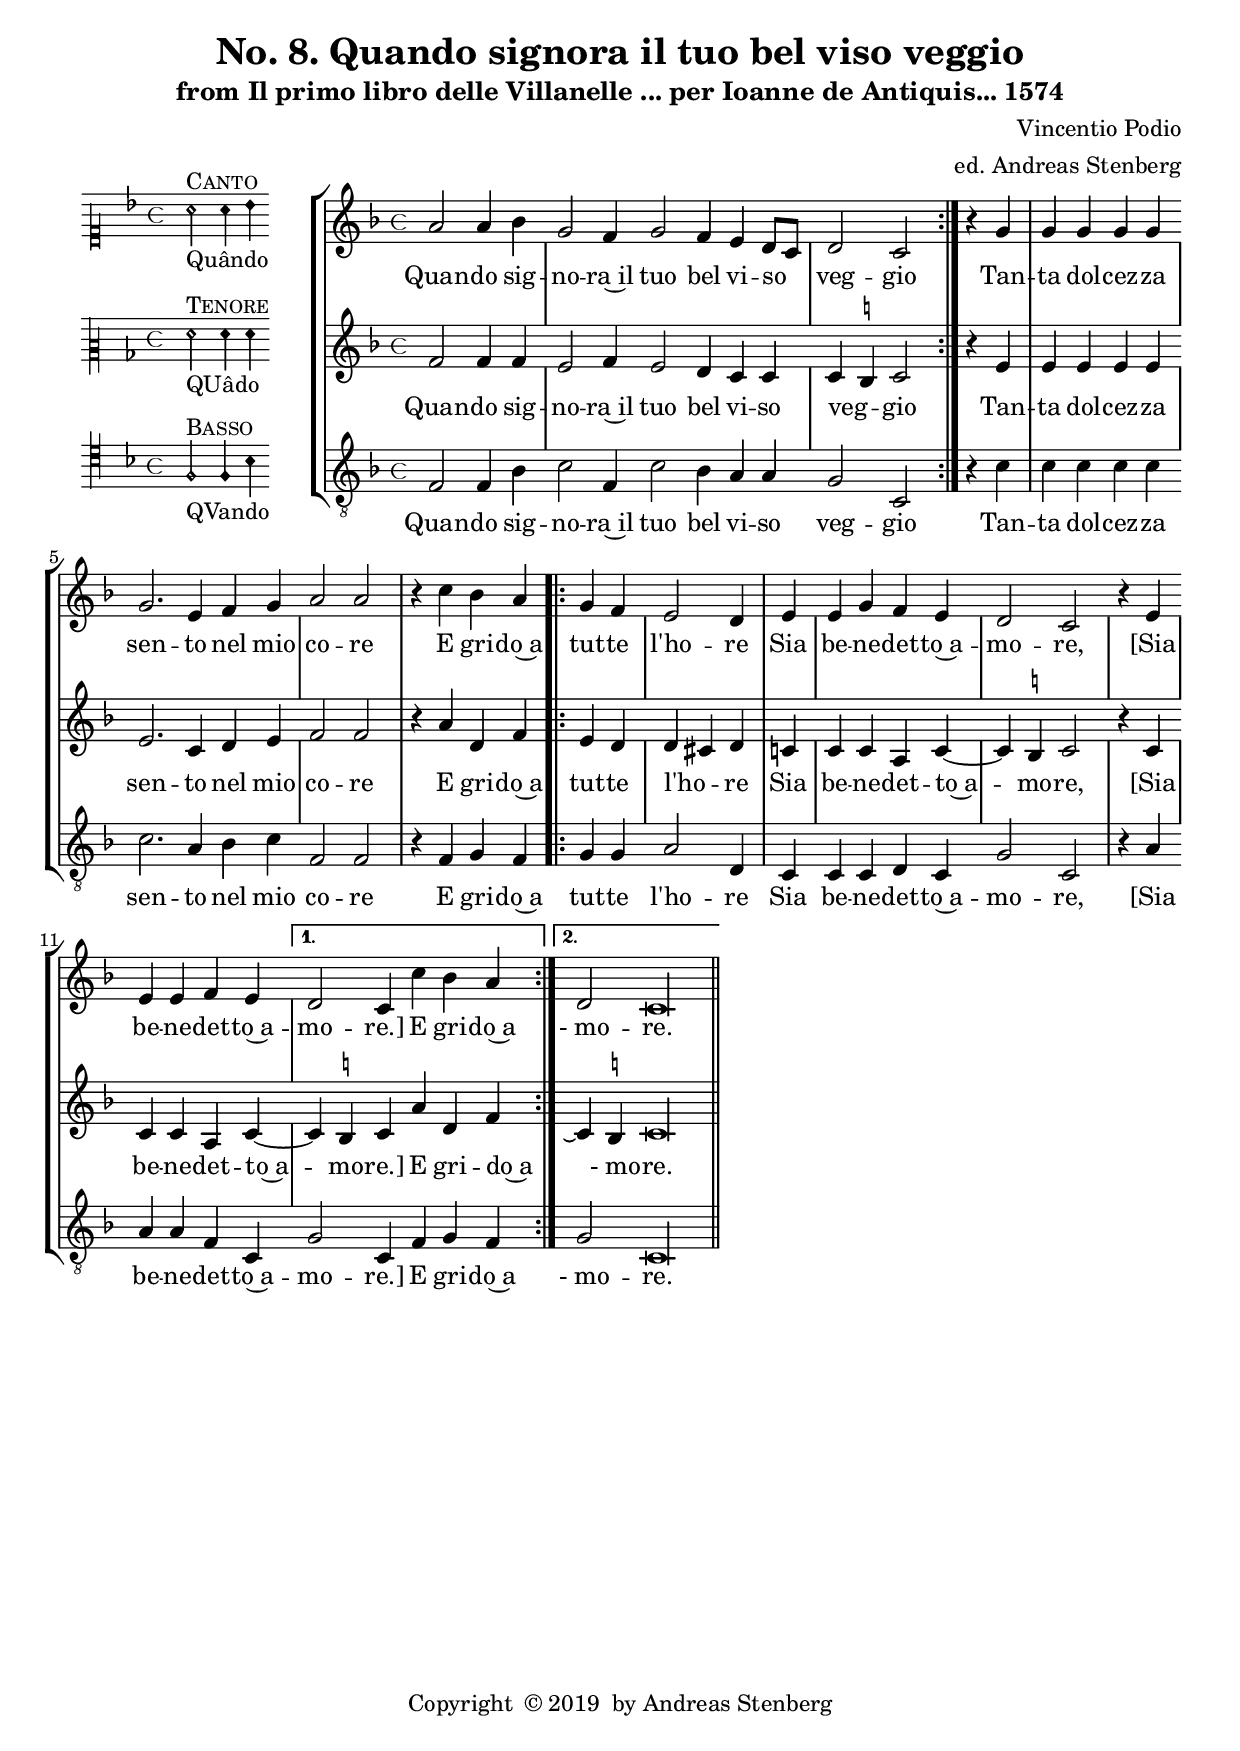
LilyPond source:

\version "2.18.0"
\include "deutsch.ly"
#(append! supported-clefs '(("mensural-f3" . ("clefs.mensural.f" 0 0))))
ficta = \once \set suggestAccidentals =##t
\header {
  title = "No. 8. Quando signora il tuo bel viso veggio"
  subtitle = "from Il primo libro delle Villanelle ... per Ioanne de Antiquis... 1574"
  composer = "Vincentio Podio"
  arranger = "ed. Andreas Stenberg"
  poet = ""
  meter =""
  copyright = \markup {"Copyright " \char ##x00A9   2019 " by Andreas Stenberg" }
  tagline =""
}
global = {
  \key f \major
  \override Staff.TimeSignature.style = #'mensural
}
%% PDF p.19 - 20.
sopMusic = \relative c' {

  \set Score.tempoHideNote = ##t
  \tempo 2 = 76
  \time 4/4
  \set Timing.measureLength = #(ly:make-moment 2/2)
  \override Staff.BarLine.transparent =##t
  \repeat volta 2 {
    a'2 a4 b4
    \set Timing.measureLength = #(ly:make-moment 4/2)
    g2 f4 g2 f4 e4 d8( c8)
    \set Timing.measureLength = #(ly:make-moment 3/2)
    d2 c2
    \revert Staff.BarLine.transparent
  }
  \set Timing.measureLength = #(ly:make-moment 3/2)
  r4 g'4
      \set Timing.measureLength = #(ly:make-moment 2/2)
  g4 g4
  g4 g4 				%% end of first line in orig.
  \override Staff.BarLine.transparent =##t
    \set Timing.measureLength = #(ly:make-moment 3/2)
  g2.
  e4 f4 g4
  \set Timing.measureLength = #(ly:make-moment 2/2)
  a2 a2
  \revert Staff.BarLine.transparent
  \set Timing.measureLength = #(ly:make-moment 3/2)
  r4 c4 b4 a4
  \repeat volta 2 {
    g4 f4     \override Staff.BarLine.transparent =##t
    \override Staff.BarLine.transparent =##t
    \set Timing.measureLength = #(ly:make-moment 2/2)
    e2
    d4 \revert Staff.BarLine.transparent
    \bar "|" e4 \override Staff.BarLine.transparent =##t
    e4 g4 f4 e4
    \set Timing.measureLength = #(ly:make-moment 3/2)
    d2
    c2					%5 end of second line.
    r4 e4
    \set Timing.measureLength = #(ly:make-moment 2/2)
    e4 e4 f4 e4
  }
  \alternative {
    { \set Timing.measureLength = #(ly:make-moment 3/2)
      d2 c4 \revert Staff.BarLine.transparent c'4 b4 a4 }
    { \cadenzaOn d,2
      c\longa*1/4 }
  }

  \bar "||"
}
sopWords = \lyricmode {
  Quan -- do sig -- no -- ra~il tuo bel vi -- so veg -- gio
  Tan -- ta dol -- cez -- za sen -- to nel mio co -- re
  E gri -- do~a tut -- te l'ho -- re
  Sia be -- ne -- det -- to~a -- mo -- re,
  [Sia be -- ne -- det -- to~a -- mo -- re.]
  E gri -- do~a
  "- mo" -- re.
}
%% PDF p. 67 - 68.
altoMusic = \relative c' {
  \override Staff.BarLine.transparent  =##t
  \repeat volta 2 {
    f2 f4 f4
    e2 f4 e2 d4 c4 c4
    c4( \ficta h4) c2
    \revert Staff.BarLine.transparent
  }
  r4 e4 e4 e4
  \override Staff.BarLine.transparent =##t
  e4 e4				%% end of first line in orig.
  e2.
  c4 d4 e4
  f2 f2
  \revert Staff.BarLine.transparent
  r4 a4 d,4 f4
  \repeat volta 2 {
    e4 d4
    \override Staff.BarLine.transparent =##t
    d4( cis4)
    d4 \revert Staff.BarLine.transparent
    c4\override Staff.BarLine.transparent =##t
     c4 c4
    a4 c4~ c4 \ficta h4				%% end of second line.
    c2 r4 c4
    \override Staff.BarLine.transparent =##t
    c4 c4 a4 c4~
  }
  \alternative {
    { c4 \ficta h4 c4 a'4 d,4 f4 \revert Staff.BarLine.transparent }
    { c4\repeatTie \ficta h4 c\longa*1/4 }
  }
}
altoWords = \lyricmode {
  Quan -- do sig -- no -- ra~il tuo bel vi -- so veg -- gio
  Tan -- ta dol -- cez -- za sen -- to nel mio co -- re
  E gri -- do~a tut -- te l'ho -- re
  Sia be -- ne -- det -- to~a -- mo -- re,
  [Sia be -- ne -- det -- to~a -- mo -- re.]
  E gri -- do~a
  _ "- mo" -- re.
}
%% PDF p.115 - 116
bassMusic = \relative c {
  \clef "G_8"
  \override Staff.BarLine.transparent =##t
  \repeat volta 2 {
    f2 f4 b4
    c2 f,4 c'2 b4 a4 a4
    g2 c,2
    \revert Staff.BarLine.transparent
  }
  r4 c'4 c4 c4
  \override Staff.BarLine.transparent =##t
  c c4					%% end of first line in orig.
  c2.
  a4 b4 c4
  f,2 f2
  \revert Staff.BarLine.transparent
  r4 f4 g4 f4
  \repeat volta 2 {
    g4 g4 \override Staff.BarLine.transparent =##t
    a2
    d,4 \revert Staff.BarLine.transparent
    c4\override Staff.BarLine.transparent =##t
     c4 c4
    \override Staff.BarLine.transparent =##t
    d4 c4 g'2				%% end of second line.
    c,2 \revert Staff.BarLine.transparent \bar "|"
    r4 a'4 \override Staff.BarLine.transparent =##t a4 a4
    f4 c4
  }
  \alternative {
    { g'2 c,4 f4 g4 f4  \revert Staff.BarLine.transparent }
    { g2 c,\longa*1/4 }
  }
}

bassWords = \lyricmode {
  Quan -- do sig -- no -- ra~il tuo bel vi -- so veg -- gio
  Tan -- ta dol -- cez -- za sen -- to nel mio co -- re
  E gri -- do~a tut -- te l'ho -- re
  Sia be -- ne -- det -- to~a -- mo -- re,
  [Sia be -- ne -- det -- to~a -- mo -- re.]
  E gri -- do~a
  "- mo" -- re.
}
incipitDiscantus = \markup {
  \score {
    {
      %      \set Staff.instrumentName = #"Tenor "
      \override NoteHead.style = #'neomensural
      \override Rest.style = #'neomensural
      \override Staff.TimeSignature.style = #'mensural
      \override Staff.KeySignature.style = #'petrucci
      \cadenzaOn
      \clef "petrucci-c1"
      \key f \major
      \time 4/4

      a'2^\markup { \smallCaps"Canto"}
      _"Quândo"
      a'4 b'4
    }
    \layout {
      \context {
        \Voice
        \remove "Ligature_bracket_engraver"
        \consists "Mensural_ligature_engraver"
      }
      line-width = 4.5\cm
    }
  }
}


incipitAltus = \markup {
  \score {
    {
      %      \set Staff.instrumentName = #"Tenor "
      \override NoteHead.style = #'neomensural
      \override Rest.style = #'neomensural
      \override Staff.TimeSignature.style = #'mensural
      \cadenzaOn
      \clef "petrucci-c2"
      \key f \major
      \time 4/4
      f'2^\markup \smallCaps"Tenore"
      _"QUâdo "
      f'4 f'4
    }
    \layout {
      \context {
        \Voice
        \remove "Ligature_bracket_engraver"
        \consists "Mensural_ligature_engraver"
      }
      line-width = 4.5\cm
    }
  }
}


incipitBassus = \markup {
  \score {
    {
      %      \set Staff.instrumentName = #"Tenor "
      \override NoteHead.style = #'neomensural
      \override Rest.style = #'neomensural
      \override Staff.TimeSignature.style = #'mensural
      \cadenzaOn
      \clef "petrucci-c4"
      \key f \major
      \time 4/4
      f2^\markup \smallCaps"Basso"
      _"QVando"
      f4 b4
    }
    \layout {
      \context {
        \Voice
        \remove "Ligature_bracket_engraver"
        \consists "Mensural_ligature_engraver"
      }
      line-width = 4.5\cm
    }
  }
}


\score {
  <<
    \new StaffGroup \with {
      \override VerticalAxisGroup.staff-staff-spacing = #'((basic-distance . 12))
    } <<
      \new Staff = treble <<
        \set Staff.instrumentName = \incipitDiscantus
        \new Voice = "sopranos" {
          \set  Staff.midiInstrument ="choir aahs"
          %	\voiceOne
          << \global \sopMusic >>
        }
      >>
      \new Lyrics = sopranos { s1 }

      \new Staff = "medius" <<
        \set Staff.instrumentName = \incipitAltus

        \new Voice = "altos" {
          %	\voiceTwo
          \set  Staff.midiInstrument ="choir aahs"
          << \global \altoMusic >>
        }
      >>

      \new Lyrics = "altos" { s1 }

      \new Staff ="basses" {
        \set Staff.instrumentName = \incipitBassus

        \new Voice = "basses" {
          \set  Staff.midiInstrument ="choir aahs"
          \clef "treble_8"
          %	\voiceTwo
          << \global \bassMusic >>
        }
      }
    >>
    \new Lyrics = basses { s1 }

    \context Lyrics = sopranos \lyricsto sopranos \sopWords
    \context Lyrics = altos \lyricsto altos \altoWords
    \context Lyrics = basses \lyricsto basses \bassWords
  >>
  \layout {
    \context {
      \Score
      % no bars in staves
      %      \override BarLine.transparent = ##t

    }
    % the next three instructions keep the lyrics between the bar lines
    \context {
      \Lyrics
      \consists "Bar_engraver"
      \override BarLine.transparent = ##t
    }
    \context {
      \StaffGroup
      \consists "Separating_line_group_engraver"
    }
    \context {
      \Voice
      % no slurs
      \override Slur.transparent = ##t
      % Comment in the below "\remove" command to allow line
      % breaking also at those barlines where a note overlaps
      % into the next bar.  The command is commented out in this
      % short example score, but especially for large scores, you
      % will typically yield better line breaking and thus improve
      % overall spacing if you comment in the following command.
      %\remove "Forbid_line_break_engraver"
    }
    indent = 4.5\cm
  }

}

\markup {
  \fill-line {
    \column {
      \line { \justify-string #"E se gliocchi toi neri ancor vagheggio

Sh'avanzano le stelle di splendore

E grido ..." }

      \vspace #1.5
      \line { \justify-string #"Se de treccie bionde poi m'aveggio

Che m'han ligat' in mille nodi'l core

E grido ..." }

      \vspace #1.5
      \line { \justify-string #"Quando poi la tua bocca s'apre e chiude

Sento tal melodia con tal diletto

Ch'à gridar son constretto

amor fia benedetto." }

      \vspace #1.5
    }
  }
}

\score {
  \unfoldRepeats
  <<
    \new StaffGroup <<
      \new Staff = treble <<
        \set Staff.instrumentName = \incipitDiscantus
        \new Voice = "sopranos" {
          \set  Staff.midiInstrument ="choir aahs"
          %	\voiceOne
          << \global \sopMusic >>
        }
      >>
      \new Lyrics = sopranos { s1 }

      \new Staff = "medius" <<
        \set Staff.instrumentName = \incipitAltus

        \new Voice = "altos" {
          %	\voiceTwo
          \set  Staff.midiInstrument ="choir aahs"
          << \global \altoMusic >>
        }
      >>

      \new Lyrics = "altos" { s1 }

      \new Staff ="basses" {
        \set Staff.instrumentName = \incipitBassus

        \new Voice = "basses" {
          \set  Staff.midiInstrument ="choir aahs"
          \clef "G_8"
          %	\voiceTwo
          << \global \bassMusic >>
        }
      }
    >>
    \new Lyrics = basses { s1 }

    \context Lyrics = sopranos \lyricsto sopranos \sopWords
    \context Lyrics = altos \lyricsto altos \altoWords
    \context Lyrics = basses \lyricsto basses \bassWords
  >>
  \midi {}
}
\paper {
  ragged-bottom = ##t
  ragged-last-bottom = ##t
  ragged-last = ##t
}

%{
convert-ly.py (GNU LilyPond) 2.18.2  convert-ly.py: Processing `'...
Applying conversion: 2.15.7, 2.15.9, 2.15.10, 2.15.16, 2.15.17,
2.15.18, 2.15.19, 2.15.20, 2.15.25, 2.15.32, 2.15.39, 2.15.40,
2.15.42, 2.15.43, 2.16.0, 2.17.0, 2.17.4, 2.17.5, 2.17.6, 2.17.11,
2.17.14, 2.17.15, 2.17.18, 2.17.19, 2.17.20, 2.17.25, 2.17.27,
2.17.29, 2.17.97, 2.18.0
%}
